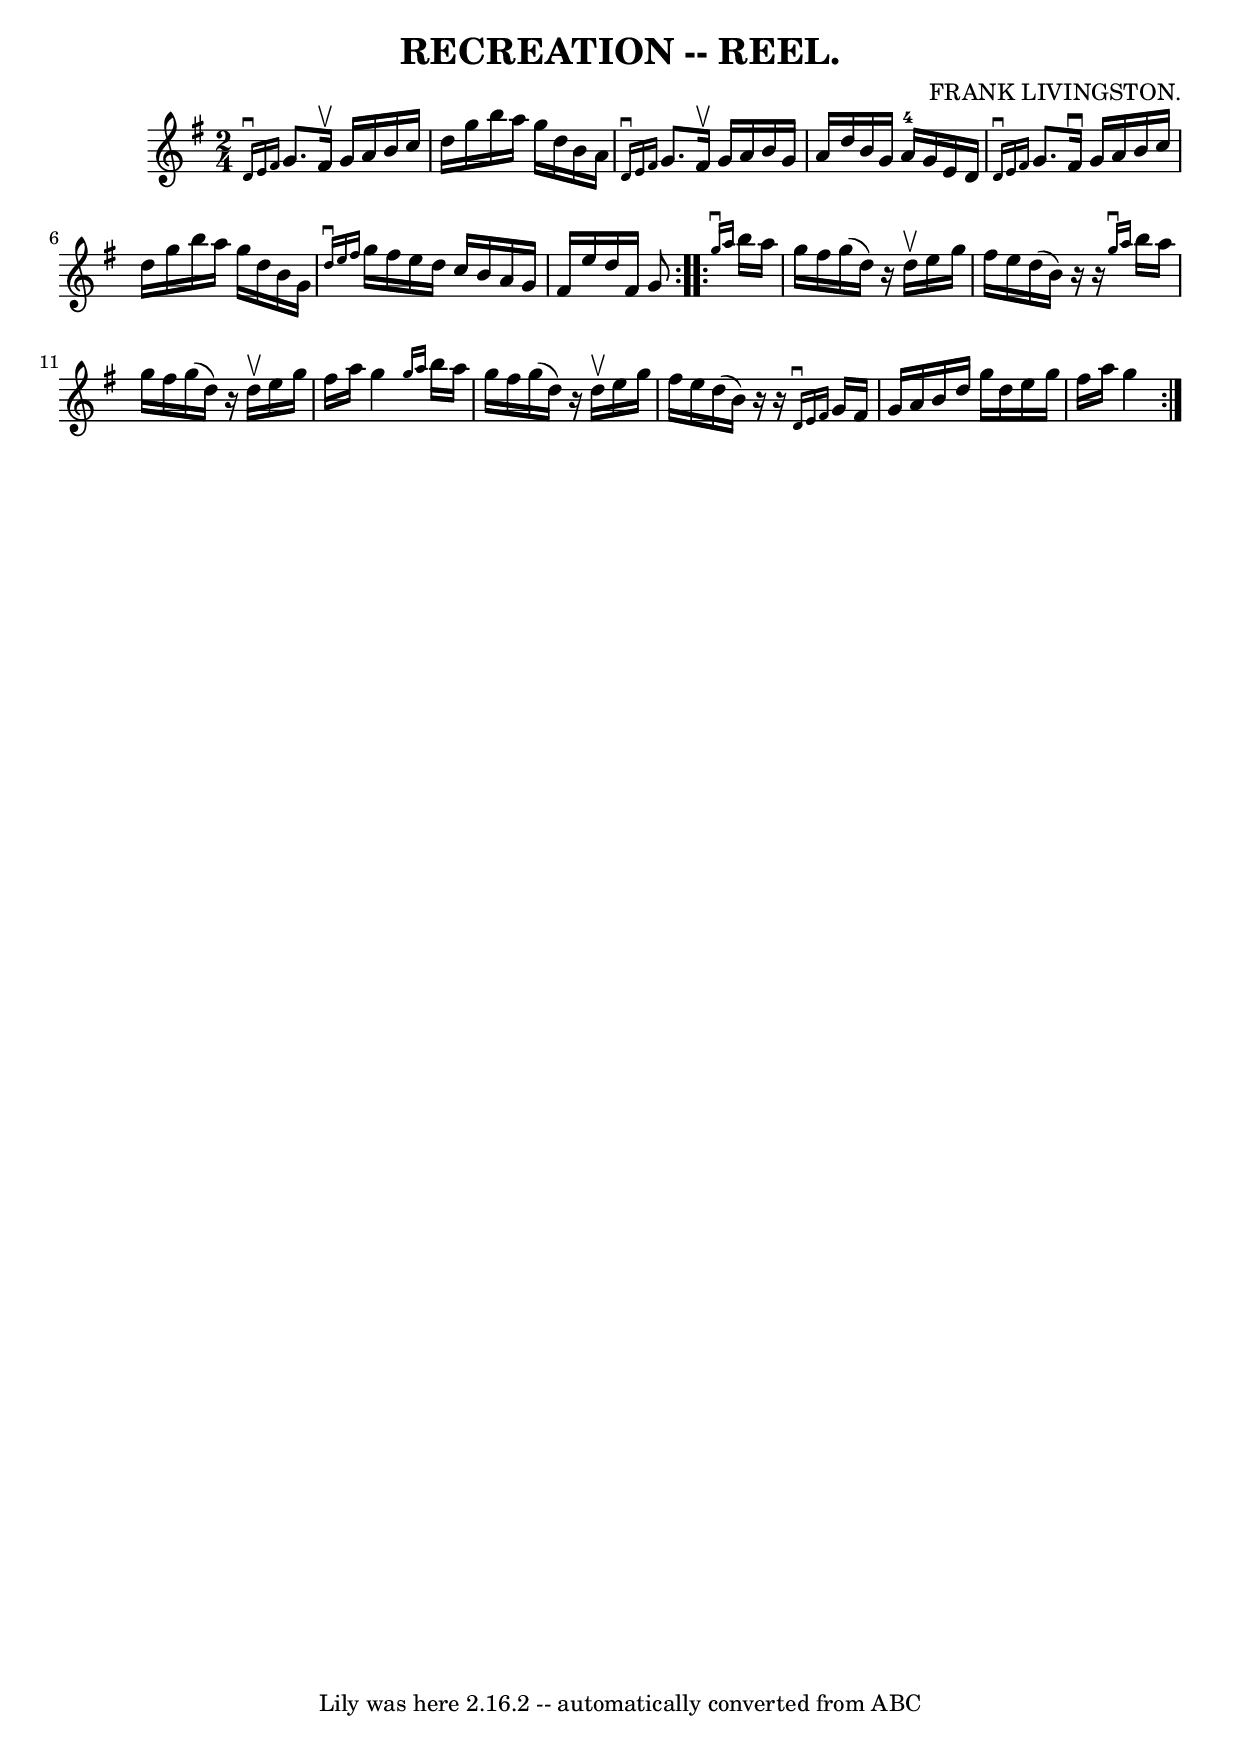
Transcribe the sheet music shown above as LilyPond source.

\version "2.16.2"
\include "Mammoth.ily"
\header {
  %% book = "Coles 43.4"
  composer = "FRANK LIVINGSTON."
  crossRefNumber = "1"
  footnotes = ""
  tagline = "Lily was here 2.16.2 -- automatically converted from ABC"
  title = "RECREATION -- REEL."

}
voicedefault =  {



  \repeat volta 2 {

    \time 2/4 
    \key g \major
    \grace { d'16^\downbow e'16 fis'16  
	   } g'8.      fis'16^\upbow g'16 a'16 b'16 c''16   |
    d''16 g''16         b''16 a''16 g''16 d''16 b'16 a'16   |
    \grace { d'16 
	    ^\downbow e'16 fis'16  
	   } g'8. fis'16^\upbow g'16 a'16 b'16        g'16   |
    a'16 d''16 b'16 g'16 a'16-4 g'16 e'16        d'16   |
    \grace { d'16^\downbow e'16 fis'16  
	   } g'8.         fis'16^\downbow g'16 a'16 b'16 c''16   |
    d''16 g''16         b''16 a''16 g''16 d''16 b'16 g'16   |
    \grace { d''16 
	    ^\downbow e''16 fis''16  
	   } g''16 fis''16 e''16 d''16 c''16        b'16 a'16 g'16   |
    fis'16 e''16 d''16 fis'16 g'8    

  }     
  \repeat volta 2 {
    \grace { g''16^\downbow a''16  
	   } b''16         a''16 g''16 fis''16 g''16 (d''16)   r16 d''16^\upbow  |
         e''16 g''16 fis''16 e''16 d''16 (b'16)   r16   r16  |
    
    \grace { g''16^\downbow a''16  
	   } b''16 a''16 g''16 fis''16        g''16 (d''16)   r16 d''16^\upbow  |
    e''16 g''16 fis''16      a''16 g''4   |
    \grace { g''16 a''16  
	   } b''16 a''16        g''16 fis''16 g''16 (d''16)   r16 d''16^\upbow  |
    e''16      g''16 fis''16 e''16 d''16 (b'16)   r16   r16  |
    
    \grace { d'16^\downbow e'16 fis'16  
	   } g'16 fis'16 g'16 a'16      b'16 d''16 g''16 d''16   |
    e''16 g''16 fis''16    
    a''16 g''4  
  }   

}

\score{
  <<

    \context Staff="default"
    {
      \voicedefault 
      
    }

  >>
  \layout {
    
  }
  \midi {
  }

}
